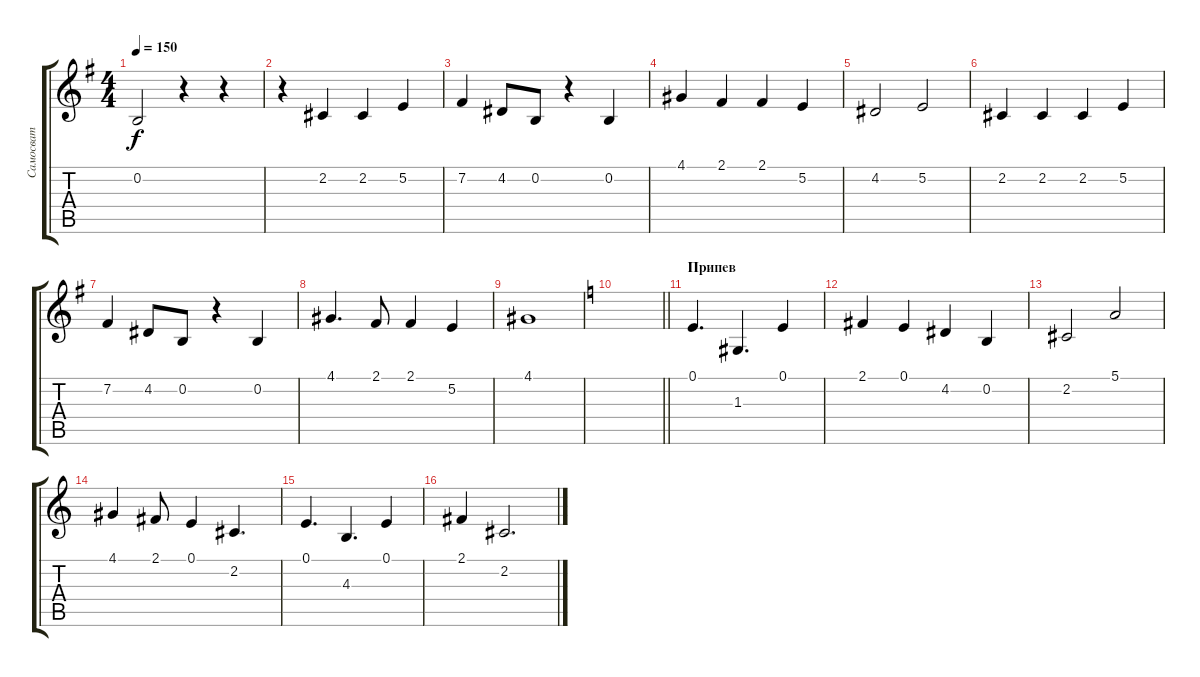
\track ("Самосват" "Самосват") {instrument bassoon}
\staff {score tabs}
\tuning (E4 B3 G3 D3 A2 E2) {hide}
\ts (4 4)
\tempo 150
\clef g2
\ks g
0.2.2{dy f} r.4 r.4 |
r.4 2.2.4 2.2.4 5.2.4 |
7.2.4 4.2.8 0.2.8 r.4 0.2.4 |
4.1.4 2.1.4 2.1.4 5.2.4 |
4.2.2 5.2.2 |
2.2.4 2.2.4 2.2.4 5.2.4 |
7.2.4 4.2.8 0.2.8 r.4 0.2.4 |
4.1.4{d} 2.1.8 2.1.4 5.2.4 |
4.1.1 |
\barLineRight lightlight
\ks c
|
\section ("" "Припев")
0.1.4{d} 1.3.4{d} 0.1.4 |
2.1.4 0.1.4 4.2.4 0.2.4 |
2.2.2 5.1.2 |
4.1.4 2.1.8 0.1.4 2.2.4{d} |
0.1.4{d} 4.3.4{d} 0.1.4 |
2.1.4 2.2.2{d}
